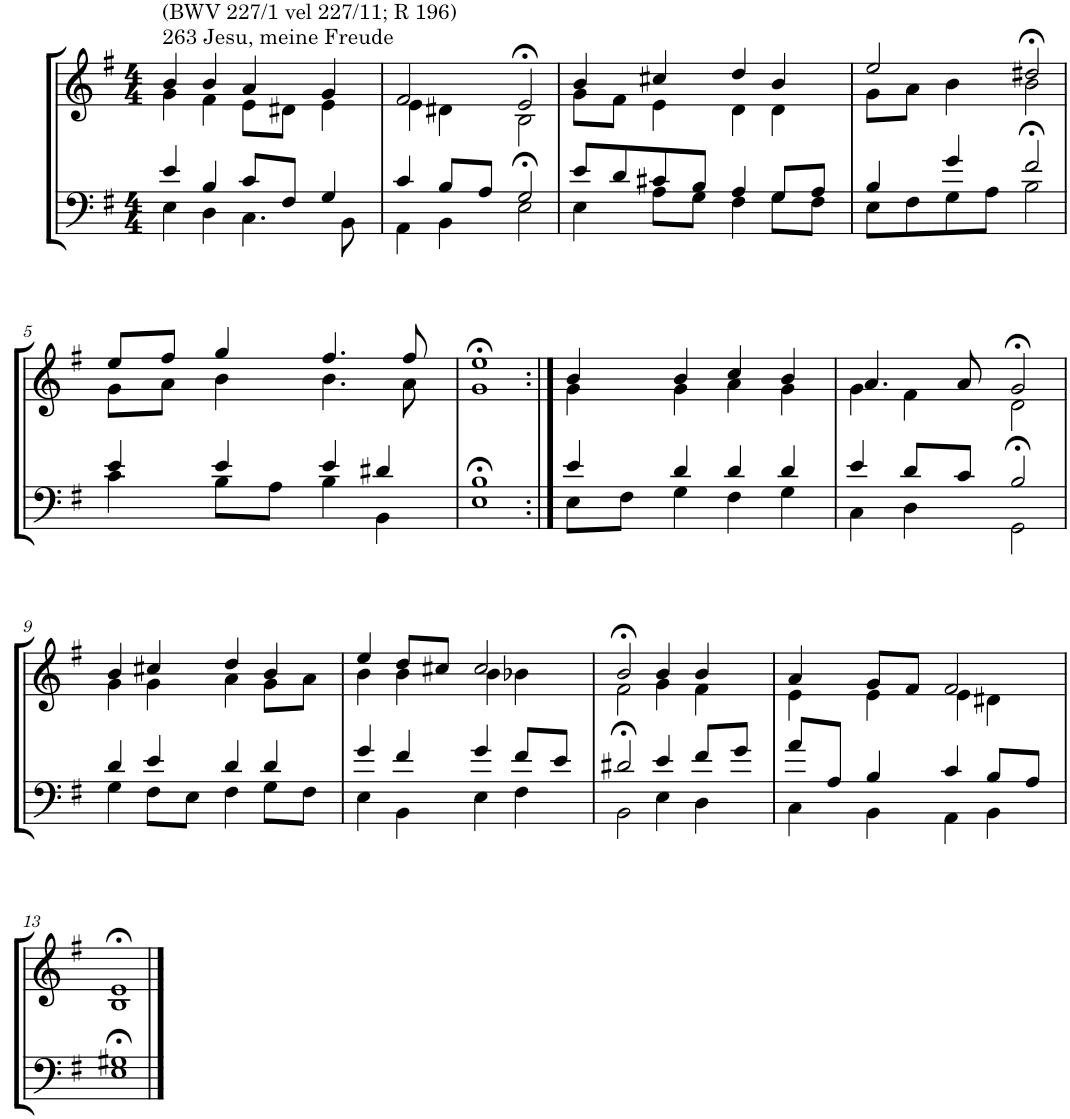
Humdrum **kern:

**kern	**kern
*part2	*part1
*staff2	*staff1
*I"Tenor/Baß	*I"Sopran/Alt
*clefF4	*clefG2
*k[f#]	*k[f#]
*M4/4	*M4/4
=1	=1
*^	*^
!	!	!LO:TX:a:t=263 Jesu, meine Freude	!
!	!	!LO:TX:a:t=(BWV 227/1 vel 227/11; R 196)	!
4e/	4E\	4b/	4g\
4B/	4D\	4b/	4f#\
8c/L	4.C\	4a/	8e\L
8F#/J	.	.	8d#X\J
4G/	.	4g/	4e\
.	8BB\	.	.
=2	=2	=2	=2
4c/	4AA\	2f#/	4e\
8B/L	4BB\	.	4d#X\
8A/J	.	.	.
2G/	2E>\	2e>/	2B\
=3	=3	=3	=3
8e/L	4E\	4b/	8g\L
8d/	.	.	8f#\J
8c#X/	8A\L	4cc#X/	4e\
8B/J	8G\J	.	.
4A/	4F#\	4dd/	4d\
8G/L	8G\L	4b/	4d\
8A/J	8F#\J	.	.
=4	=4	=4	=4
4B/	8E\L	2ee/	8g\L
.	8F#\	.	8a\J
4g/	8G\	.	4b\
.	8A\J	.	.
2f#/	2B>\	2dd#X>/	2b\
!!LO:LB:g=z	!!
=5	=5	=5	=5
4e/	4c\	8ee/L	8g\L
.	.	8ff#/J	8a\J
4e/	8B\L	4gg/	4b\
.	8A\J	.	.
4e/	4B\	4.ff#/	4.b\
4d#X/	4BB\	.	.
.	.	8ff#/	8a\
=6	=6	=6	=6
1B	1E>	1ee>	1g
=7:|!	=7:|!	=7:|!	=7:|!
4e/	8E\L	4b/	4g\
.	8F#\J	.	.
4d/	4G\	4b/	4g\
4d/	4F#\	4cc/	4a\
4d/	4G\	4b/	4g\
=8	=8	=8	=8
4e/	4C\	4.a/	4g\
8d/L	4D\	.	4f#\
8c/J	.	8a/	.
2B/	2GG>\	2g>/	2d\
!!LO:LB:g=z	!!
=9	=9	=9	=9
4d/	4G\	4b/	4g\
4e/	8F#\L	4cc#X/	4g\
.	8E\J	.	.
4d/	4F#\	4dd/	4a\
4d/	8G\L	4b/	8g\L
.	8F#\J	.	8a\J
=10	=10	=10	=10
4g/	4E\	4ee/	4b\
4f#/	4BB\	8dd/L	4b\
.	.	8cc#X/J	.
4g/	4E\	2cc#/	4b\
8f#/L	4F#\	.	4b-X\
8e/J	.	.	.
=11	=11	=11	=11
2d#X/	2BB>\	2b>/	2f#\
4e/	4E\	4b/	4g\
8f#/L	4D\	4b/	4f#\
8g/J	.	.	.
=12	=12	=12	=12
8a/L	4C\	4a/	4e\
8A/J	.	.	.
4B/	4BB\	8g/L	4e\
.	.	8f#/J	.
4c/	4AA\	2f#/	4e\
8B/L	4BB\	.	4d#X\
8A/J	.	.	.
!!LO:LB:g=z	!!
=13	=13	=13	=13
1G#X	1E>	1e>	1B
*v	*v	*	*
*	*v	*v
==	==
*-	*-
